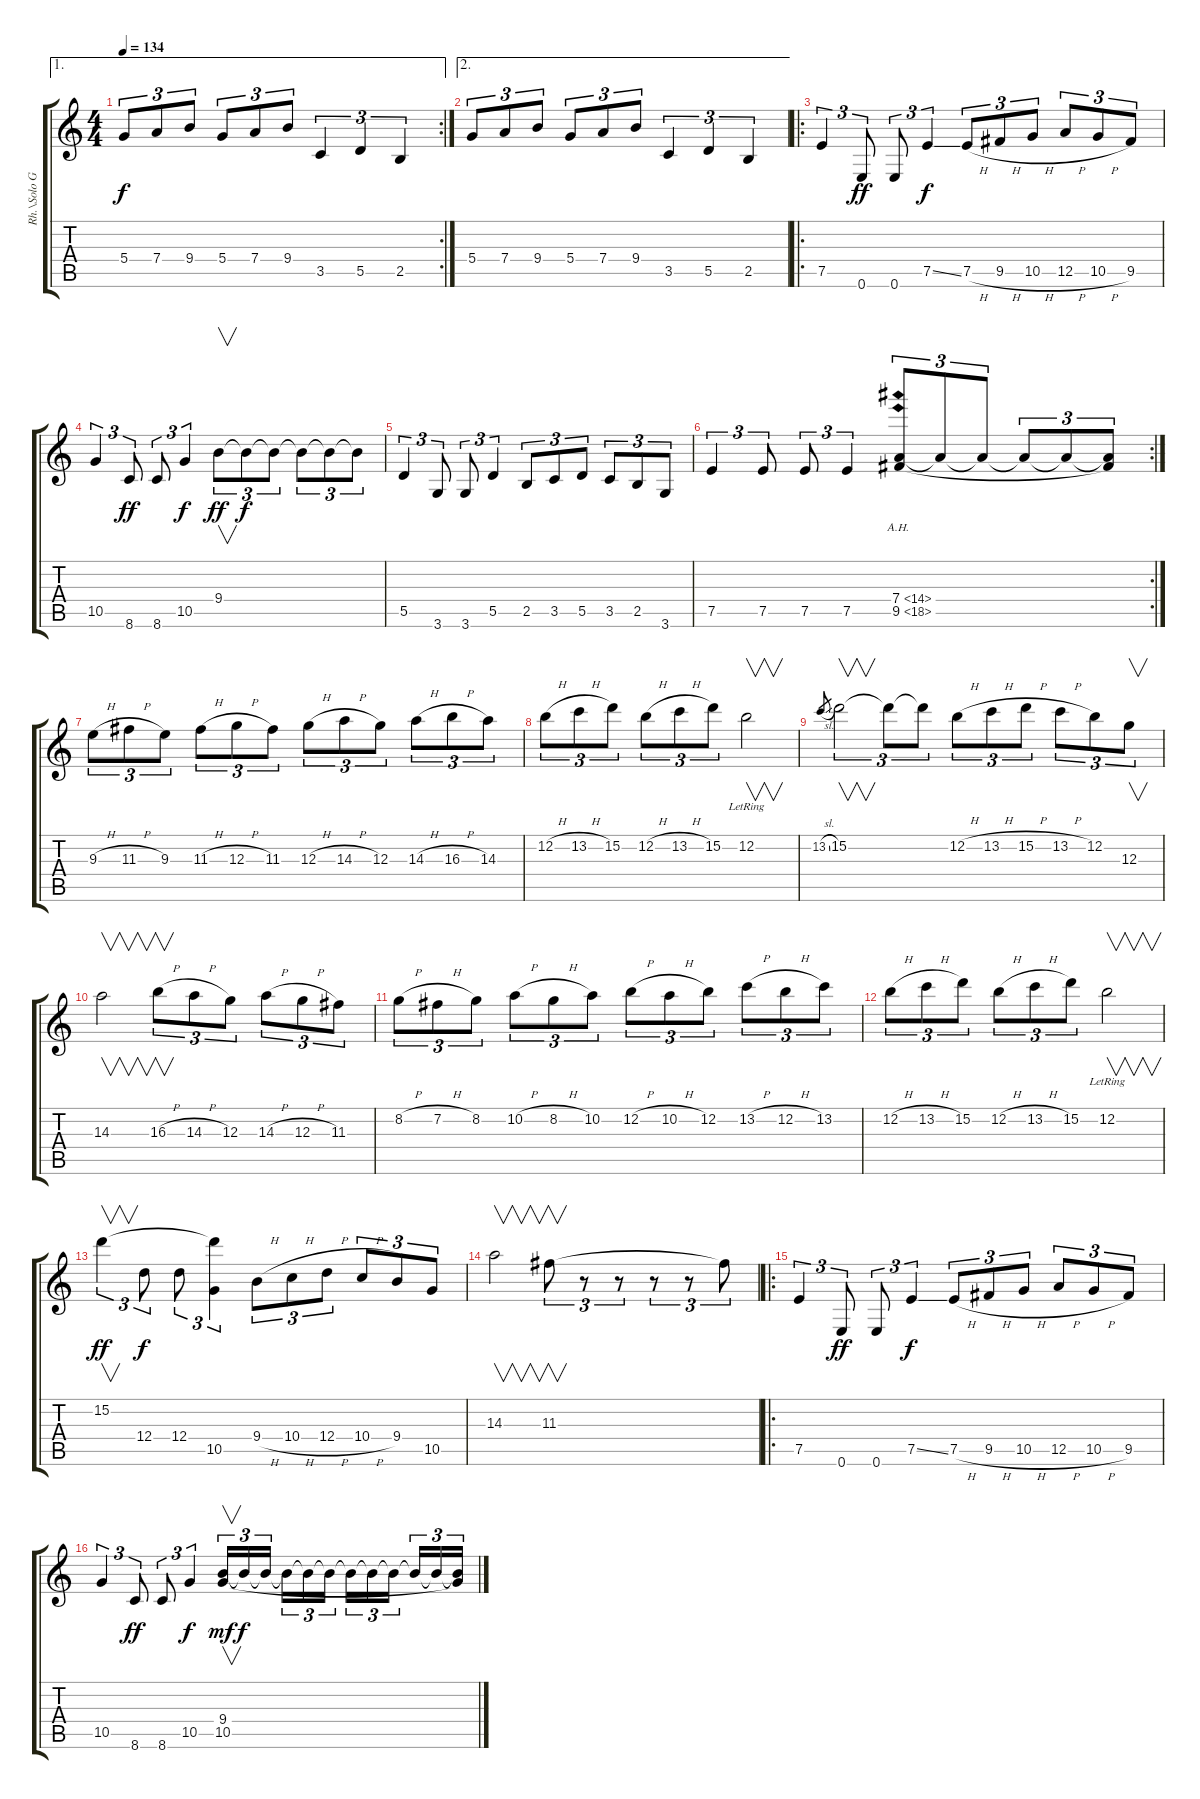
\track ("Rh.\\Solo Guitar 2" "Rh.\\Solo G") {instrument overdrivenguitar}
\staff {score tabs}
\tuning (E4 B3 G3 D3 A2 E2) {hide}
\ae 1
\rc 2
\ts (4 4)
\tempo 134
\clef g2
\ks c
5.4.8{tu (3 2) dy f} 7.4.8{tu (3 2)} 9.4.8{tu (3 2)} 5.4.8{tu (3 2)} 7.4.8{tu (3 2)} 9.4.8{tu (3 2)} 3.5.4{tu (3 2)} 5.5.4{tu (3 2)} 2.5.4{tu (3 2)} |
\ae 2
5.4.8{tu (3 2)} 7.4.8{tu (3 2)} 9.4.8{tu (3 2)} 5.4.8{tu (3 2)} 7.4.8{tu (3 2)} 9.4.8{tu (3 2)} 3.5.4{tu (3 2)} 5.5.4{tu (3 2)} 2.5.4{tu (3 2)} |
\ro
7.5.4{tu (3 2) volume 15 instrument overdrivenguitar} 0.6.8{tu (3 2) dy ff} 0.6.8{tu (3 2)} 7.5{ss}.4{tu (3 2) dy f} 7.5{h}.8{tu (3 2)} 9.5{h}.8{tu (3 2)} 10.5{h}.8{tu (3 2)} 12.5{h}.8{tu (3 2)} 10.5{h}.8{tu (3 2)} 9.5.8{tu (3 2)} |
10.5.4{tu (3 2)} 8.6.8{tu (3 2) dy ff} 8.6.8{tu (3 2)} 10.5.4{tu (3 2) dy f} 9.4.8{v tu (3 2) dy ff} 9.4{t}.8{tu (3 2) dy f} 9.4{t}.8{tu (3 2)} 9.4{t}.8{tu (3 2)} 9.4{t}.8{tu (3 2)} 9.4{t}.8{tu (3 2)} |
5.5.4{tu (3 2)} 3.6.8{tu (3 2)} 3.6.8{tu (3 2)} 5.5.4{tu (3 2)} 2.5.8{tu (3 2)} 3.5.8{tu (3 2)} 5.5.8{tu (3 2)} 3.5.8{tu (3 2)} 2.5.8{tu (3 2)} 3.6.8{tu (3 2)} |
\rc 2
7.5.4{tu (3 2)} 7.5.8{tu (3 2)} 7.5.8{tu (3 2)} 7.5.4{tu (3 2)} (7.4{ah 7} 9.5{ah 9}).8{tu (3 2)} 7.4{t}.8{tu (3 2)} 7.4{t}.8{tu (3 2)} 7.4{t}.8{tu (3 2)} 7.4{t}.8{tu (3 2)} (7.4{t} 9.5{t}).8{tu (3 2)} |
9.3{h}.8{tu (3 2) volume 15} 11.3{h}.8{tu (3 2)} 9.3.8{tu (3 2)} 11.3{h}.8{tu (3 2)} 12.3{h}.8{tu (3 2)} 11.3.8{tu (3 2)} 12.3{h}.8{tu (3 2)} 14.3{h}.8{tu (3 2)} 12.3.8{tu (3 2)} 14.3{h}.8{tu (3 2)} 16.3{h}.8{tu (3 2)} 14.3.8{tu (3 2)} |
12.2{h}.8{tu (3 2)} 13.2{h}.8{tu (3 2)} 15.2.8{tu (3 2)} 12.2{h}.8{tu (3 2)} 13.2{h}.8{tu (3 2)} 15.2.8{tu (3 2)} 12.2{lr}.2{v} |
13.2{sl}.8{gr} 15.2.2{v tu (3 2)} 15.2{t}.8{tu (3 2)} 15.2{t}.8{tu (3 2)} 12.2{h}.8{tu (3 2)} 13.2{h}.8{tu (3 2)} 15.2{h}.8{tu (3 2)} 13.2{h}.8{tu (3 2)} 12.2.8{tu (3 2)} 12.3.8{v tu (3 2)} |
14.3.2{v} 16.3{h}.8{v tu (3 2)} 14.3{h}.8{tu (3 2)} 12.3.8{tu (3 2)} 14.3{h}.8{tu (3 2)} 12.3{h}.8{tu (3 2)} 11.3.8{tu (3 2)} |
8.2{h}.8{tu (3 2)} 7.2{h}.8{tu (3 2)} 8.2.8{tu (3 2)} 10.2{h}.8{tu (3 2)} 8.2{h}.8{tu (3 2)} 10.2.8{tu (3 2)} 12.2{h}.8{tu (3 2)} 10.2{h}.8{tu (3 2)} 12.2.8{tu (3 2)} 13.2{h}.8{tu (3 2)} 12.2{h}.8{tu (3 2)} 13.2.8{tu (3 2)} |
12.2{h}.8{tu (3 2)} 13.2{h}.8{tu (3 2)} 15.2.8{tu (3 2)} 12.2{h}.8{tu (3 2)} 13.2{h}.8{tu (3 2)} 15.2.8{tu (3 2)} 12.2{lr}.2{v} |
15.2.4{v tu (3 2) dy ff} 12.4.8{tu (3 2) dy f} 12.4.8{tu (3 2)} (15.2{t} 10.5).4{tu (3 2)} 9.4{h}.8{tu (3 2)} 10.4{h}.8{tu (3 2)} 12.4{h}.8{tu (3 2)} 10.4{h}.8{tu (3 2)} 9.4.8{tu (3 2)} 10.5.8{tu (3 2)} |
14.3.2{v} 11.3.8{v tu (3 2)} r.8{tu (3 2)} r.8{tu (3 2)} r.8{tu (3 2)} r.8{tu (3 2)} 11.3{t}.8{tu (3 2)} |
\ro
7.5.4{tu (3 2) volume 16 instrument overdrivenguitar} 0.6.8{tu (3 2) dy ff} 0.6.8{tu (3 2)} 7.5{ss}.4{tu (3 2) dy f} 7.5{h}.8{tu (3 2)} 9.5{h}.8{tu (3 2)} 10.5{h}.8{tu (3 2)} 12.5{h}.8{tu (3 2)} 10.5{h}.8{tu (3 2)} 9.5.8{tu (3 2)} |
10.5.4{tu (3 2)} 8.6.8{tu (3 2) dy ff} 8.6.8{tu (3 2)} 10.5.4{tu (3 2) dy f} (9.4 10.5).16{v tu (3 2) dy mf} 9.4{t}.16{tu (3 2) dy f} 9.4{t}.16{tu (3 2)} 9.4{t}.16{tu (3 2)} 9.4{t}.16{tu (3 2)} 9.4{t}.16{tu (3 2)} 9.4{t}.16{tu (3 2)} 9.4{t}.16{tu (3 2)} 9.4{t}.16{tu (3 2)} 9.4{t}.16{tu (3 2)} 9.4{t}.16{tu (3 2)} (9.4{t} 10.5{t}).16{tu (3 2)}
